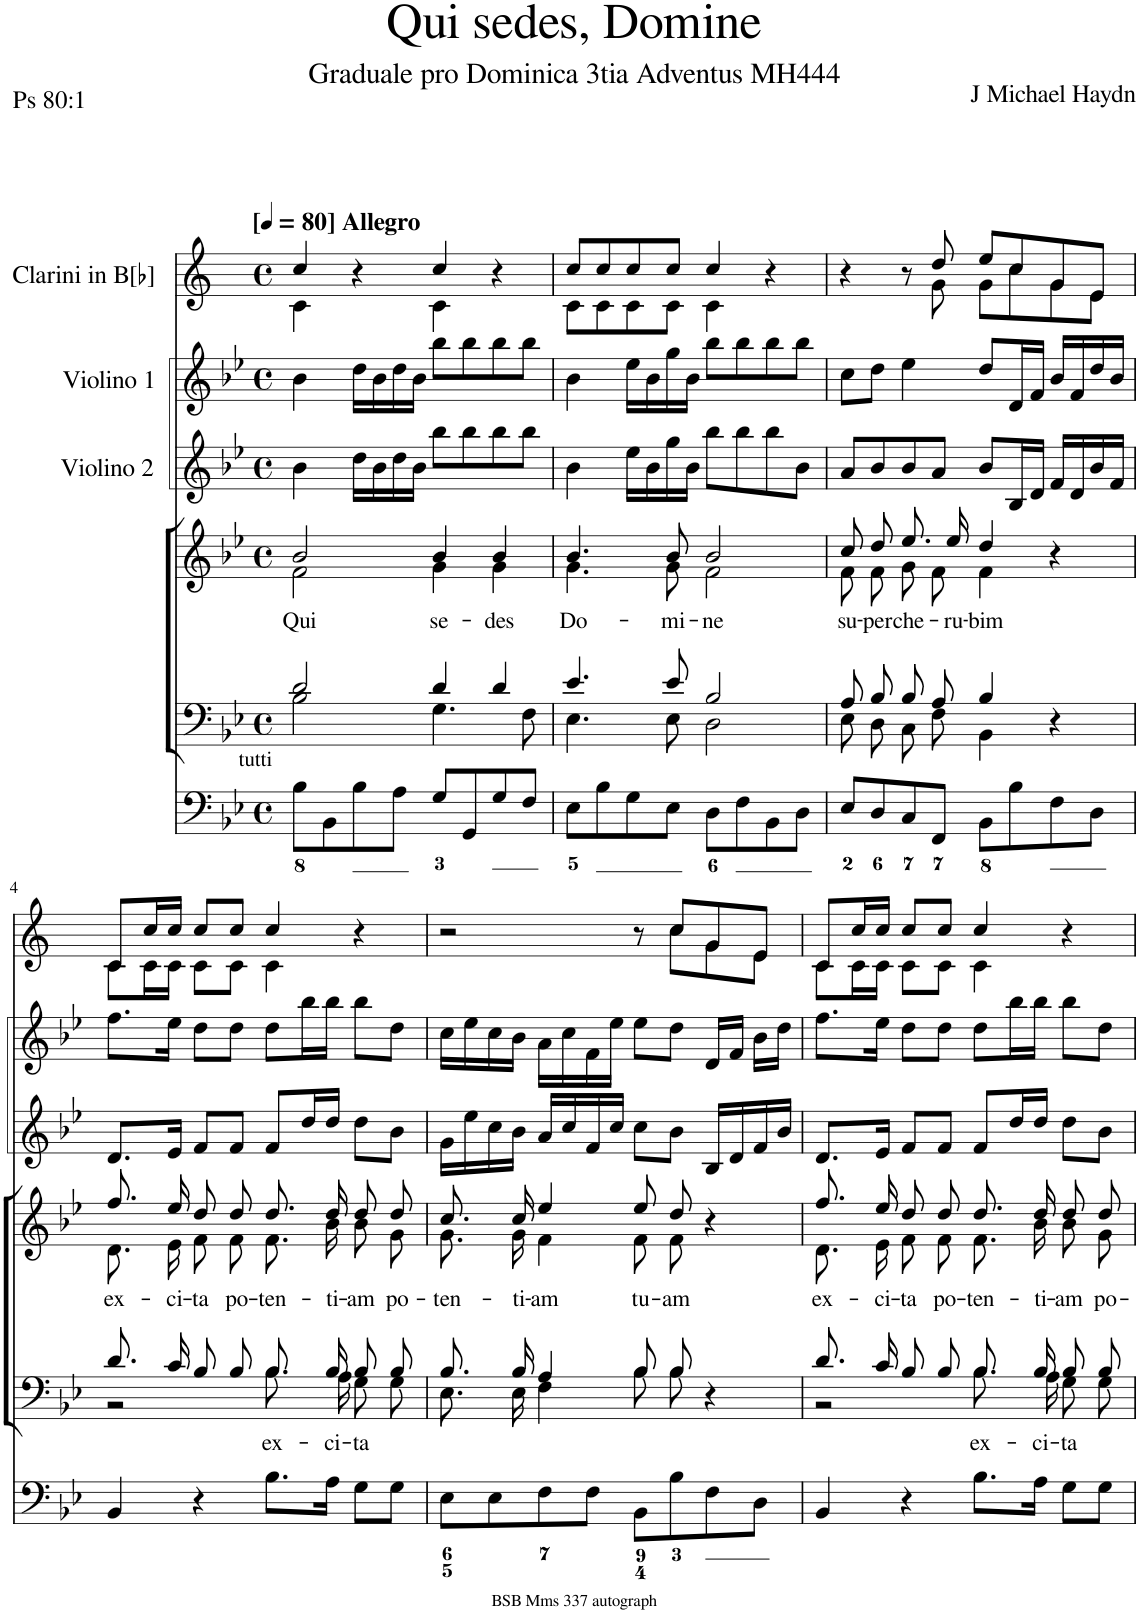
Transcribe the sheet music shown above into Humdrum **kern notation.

**kern	**kern	**text	**kern	**text	**kern	**kern	**kern
*part6	*part5	*part5	*part4	*part4	*part3	*part2	*part1
*staff6	*staff5	*staff5	*staff4	*staff4	*staff3	*staff2	*staff1
*I"Organ	*I"Voice	*	*I"Voice	*	*I"Violino 2	*I"Violino 1	*I"Clarini in B[b]
*	*	*	*	*	*I'Vln	*I'Vln	*
*clefF4	*clefF4	*	*clefG2	*	*clefG2	*clefG2	*clefG2
*	*	*	*	*	*	*	*Trd1c2
*k[b-e-]	*k[b-e-]	*	*k[b-e-]	*	*k[b-e-]	*k[b-e-]	*k[]
*M4/4	*M4/4	*	*M4/4	*	*M4/4	*M4/4	*M4/4
*met(c)	*met(c)	*	*met(c)	*	*met(c)	*met(c)	*met(c)
*MM80	*MM80	*	*MM80	*	*MM80	*MM80	*MM80
=1	=1	=1	=1	=1	=1	=1	=1
*	*^	*	*	*	*	*	*
!	!	!	!	!	!	!	!	!LO:TX:a:B:t=[
!	!	!	!	!	!	!	!	!LO:TX:a:B:t=] Allegro
!LO:TX:a:t=tutti	!	!	!	!	!	!	!	!
!	!	!	!	!	!LO:LY:b	!	!	!
*	*	*	*	*^	*	*	*	*^
8B-\L	2d/	2B-\	.	2b-/	2f\	Qui	4b-\	4b-\	4cc/	4c\
8BB-\	.	.	.	.	.	.	.	.	.	.
8B-\	.	.	.	.	.	.	16dd\LL	16dd\LL	4r	4ryy
.	.	.	.	.	.	.	16b-\	16b-\	.	.
8A\J	.	.	.	.	.	.	16dd\	16dd\	.	.
.	.	.	.	.	.	.	16b-\JJ	16b-\JJ	.	.
!	!	!	!	!	!	!LO:LY:b	!	!	!	!
8G/L	4d/	4.G\	.	4b-/	4g\	se-	8bb-\L	8bb-\L	4cc/	4c\
8GG/	.	.	.	.	.	.	8bb-\	8bb-\	.	.
!	!	!	!	!	!	!LO:LY:b	!	!	!	!
8G/	4d/	.	.	4b-/	4g\	-des	8bb-\	8bb-\	4r	4ryy
8F/J	.	8F\	.	.	.	.	8bb-\J	8bb-\J	.	.
=2	=2	=2	=2	=2	=2	=2	=2	=2	=2	=2
!	!	!	!	!	!	!LO:LY:b	!	!	!	!
8E-\L	4.e-/	4.E-\	.	4.b-/	4.g\	Do-	4b-\	4b-\	8cc/L	8c\L
8B-\	.	.	.	.	.	.	.	.	8cc/	8c\
8G\	.	.	.	.	.	.	16ee-\LL	16ee-\LL	8cc/	8c\
.	.	.	.	.	.	.	16b-\	16b-\	.	.
!	!	!	!	!	!	!LO:LY:b	!	!	!	!
8E-\J	8e-/	8E-\	.	8b-/	8g\	-mi-	16gg\	16gg\	8cc/J	8c\J
.	.	.	.	.	.	.	16b-\JJ	16b-\JJ	.	.
!	!	!	!	!	!	!LO:LY:b	!	!	!	!
8D\L	2B-/	2D\	.	2b-/	2f\	-ne	8bb-\L	8bb-\L	4cc/	4c\
8F\	.	.	.	.	.	.	8bb-\	8bb-\	.	.
8BB-\	.	.	.	.	.	.	8bb-\	8bb-\	4r	4ryy
8D\J	.	.	.	.	.	.	8b-\J	8bb-\J	.	.
=3	=3	=3	=3	=3	=3	=3	=3	=3	=3	=3
!	!	!	!	!	!	!LO:LY:b	!	!	!	!
8E-/L	8A/L	8E-\L	.	8cc/L	8f\L	su-	8a/L	8cc\L	4r	4.ryy
!	!	!	!	!	!	!LO:LY:b	!	!	!	!
8D/	8B-/J	8D\J	.	8dd/J	8f\J	-per	8b-/	8dd\J	.	.
!	!	!	!	!	!	!LO:LY:b	!	!	!	!
8C/	8B-/L	8C\L	.	8.ee-/L	8g\L	che-	8b-/	4ee-\	8r	.
8FF/J	8A/J	8F\J	.	.	8f\J	.	8a/J	.	8dd/	8g\
!	!	!	!	!	!	!LO:LY:b	!	!	!	!
.	.	.	.	16ee-/Jk	.	-ru-	.	.	.	.
!	!	!	!	!	!	!LO:LY:b	!	!	!	!
8BB-\L	4B-/	4BB-\	.	4dd/	4f\	-bim	8b-/L	8dd/L	8ee/L	8g\L
8B-\	.	.	.	.	.	.	16B-/L	16d/L	8cc/	8cc\
.	.	.	.	.	.	.	16d/JJ	16f/JJ	.	.
8F\	4r	4ryy	.	4r	4ryy	.	16f/LL	16b-/LL	8g/	8g\
.	.	.	.	.	.	.	16d/	16f/	.	.
8D\J	.	.	.	.	.	.	16b-/	16dd/	8e/J	8e\J
.	.	.	.	.	.	.	16f/JJ	16b-/JJ	.	.
!!LO:LB:g=z	!!
=4	=4	=4	=4	=4	=4	=4	=4	=4	=4	=4
!	!	!	!	!	!	!LO:LY:b	!	!	!	!
4BB-/	8.d/L	2r	.	8.ff/L	8.d\L	ex-	8.d/L	8.ff\L	8c/L	8c\L
.	.	.	.	.	.	.	.	.	16cc/L	16c\L
!	!	!	!	!	!	!LO:LY:b	!	!	!	!
.	16c/Jk	.	.	16ee-/Jk	16e-\Jk	-ci-	16e-/Jk	16ee-\Jk	16cc/JJ	16c\JJ
!	!	!	!	!	!	!LO:LY:b	!	!	!	!
4r	8B-/L	.	.	8dd/L	8f\L	-ta	8f/L	8dd\L	8cc/L	8c\L
!	!	!	!	!	!	!LO:LY:b	!	!	!	!
.	8B-/J	.	.	8dd/J	8f\J	po-	8f/J	8dd\J	8cc/J	8c\J
!	!	!	!LO:LY:b	!	!	!LO:LY:b	!	!	!	!
8.B-\L	8.B-/L	8.B-\L	ex-	8.dd/L	8.f\L	-ten-	8f/L	8dd\L	4cc/	4c\
.	.	.	.	.	.	.	16dd/L	16bb-\L	.	.
!	!	!	!LO:LY:b	!	!	!LO:LY:b	!	!	!	!
16A\Jk	16B-/Jk	16A\Jk	-ci-	16dd/Jk	16b-\Jk	-ti-	16dd/JJ	16bb-\JJ	.	.
!	!	!	!LO:LY:b	!	!	!LO:LY:b	!	!	!	!
8G\L	8B-/L	8G\L	-ta	8dd/L	8b-\L	-am	8dd\L	8bb-\L	4r	4ryy
!	!	!	!	!	!	!LO:LY:b	!	!	!	!
8G\J	8B-/J	8G\J	.	8dd/J	8g\J	po-	8b-\J	8dd\J	.	.
=5	=5	=5	=5	=5	=5	=5	=5	=5	=5	=5
!	!	!	!	!	!	!LO:LY:b	!	!	!	!
8E-\L	8.B-/L	8.E-\L	.	8.cc/L	8.g\L	-ten-	16g\LL	16cc\LL	2r	8ryy
.	.	.	.	.	.	.	16ee-\	16ee-\	.	.
*	*	*	*	*	*	*	*	*	*v	*v
8E-\	.	.	.	.	.	.	16cc\	16cc\	.
!	!	!	!	!	!	!LO:LY:b	!	!	!
.	16B-/Jk	16E-\Jk	.	16cc/Jk	16g\Jk	-ti-	16b-\JJ	16b-\JJ	.
!	!	!	!	!	!	!LO:LY:b	!	!	!
8F\	4A/	4F\	.	4ee-/	4f\	-am	16a/LL	16a\LL	.
.	.	.	.	.	.	.	16cc/	16cc\	.
8F\J	.	.	.	.	.	.	16f/	16f\	.
.	.	.	.	.	.	.	16cc/JJ	16ee-\JJ	.
!	!	!	!	!	!	!LO:LY:b	!	!	!
8BB-\L	8B-/L	8B-\L	.	8ee-/L	8f\L	tu-	8cc\L	8ee-\L	8r
!	!	!	!	!	!	!LO:LY:b	!	!	!
*	*	*	*	*	*	*	*	*	*^
8B-\	8B-/J	8B-\J	.	8dd/J	8f\J	-am	8b-\J	8dd\J	8cc/L	8cc\L
8F\	4r	4ryy	.	4r	4ryy	.	16B-/LL	16d/LL	8g/	8g\
.	.	.	.	.	.	.	16d/	16f/JJ	.	.
8D\J	.	.	.	.	.	.	16f/	16b-\LL	8e/J	8e\J
.	.	.	.	.	.	.	16b-/JJ	16dd\JJ	.	.
=6	=6	=6	=6	=6	=6	=6	=6	=6	=6	=6
!	!	!	!	!	!	!LO:LY:b	!	!	!	!
4BB-/	8.d/L	2r	.	8.ff/L	8.d\L	ex-	8.d/L	8.ff\L	8c/L	8c\L
.	.	.	.	.	.	.	.	.	16cc/L	16c\L
!	!	!	!	!	!	!LO:LY:b	!	!	!	!
.	16c/Jk	.	.	16ee-/Jk	16e-\Jk	-ci-	16e-/Jk	16ee-\Jk	16cc/JJ	16c\JJ
!	!	!	!	!	!	!LO:LY:b	!	!	!	!
4r	8B-/L	.	.	8dd/L	8f\L	-ta	8f/L	8dd\L	8cc/L	8c\L
!	!	!	!	!	!	!LO:LY:b	!	!	!	!
.	8B-/J	.	.	8dd/J	8f\J	po-	8f/J	8dd\J	8cc/J	8c\J
!	!	!	!LO:LY:b	!	!	!LO:LY:b	!	!	!	!
8.B-\L	8.B-/L	8.B-\L	ex-	8.dd/L	8.f\L	-ten-	8f/L	8dd\L	4cc/	4c\
.	.	.	.	.	.	.	16dd/L	16bb-\L	.	.
!	!	!	!LO:LY:b	!	!	!LO:LY:b	!	!	!	!
16A\Jk	16B-/Jk	16A\Jk	-ci-	16dd/Jk	16b-\Jk	-ti-	16dd/JJ	16bb-\JJ	.	.
!	!	!	!LO:LY:b	!	!	!LO:LY:b	!	!	!	!
8G\L	8B-/L	8G\L	-ta	8dd/L	8b-\L	-am	8dd\L	8bb-\L	4r	4ryy
!	!	!	!	!	!	!LO:LY:b	!	!	!	!
8G\J	8B-/J	8G\J	.	8dd/J	8g\J	po-	8b-\J	8dd\J	.	.
*	*v	*v	*	*	*	*	*	*	*v	*v
*	*	*	*v	*v	*	*	*	*
=	=	=	=	=	=	=	=
*-	*-	*-	*-	*-	*-	*-	*-
